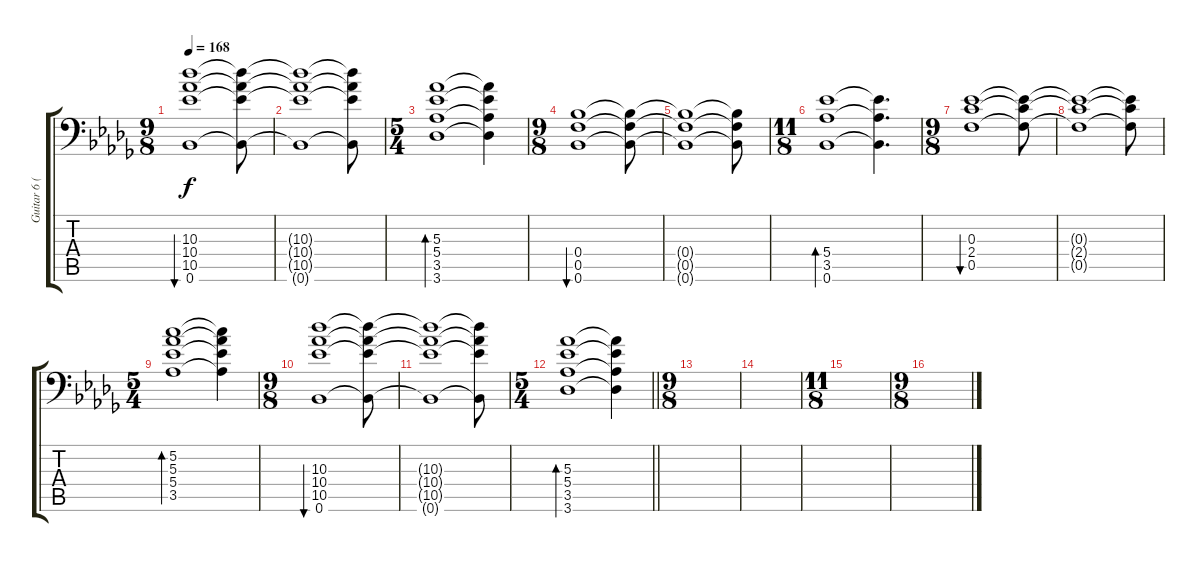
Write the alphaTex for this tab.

\track ("Guitar 6 (Distort)" "Guitar 6 (") {instrument distortionguitar}
\staff {score tabs}
\tuning (C4 G3 Eb3 Bb2 F2 Bb1) {hide}
\ts (9 8)
\tempo 168
\clef f4
\ks bbminor
(10.3 10.4 10.5 0.6).1{bu 240 dy f} (10.3{t} 10.4{t} 10.5{t} 0.6{t}).8 |
(10.3{t} 10.4{t} 10.5{t} 0.6{t}).1 (10.3{t} 10.4{t} 10.5{t} 0.6{t}).8 |
\ts (5 4)
(5.3 5.4 3.5 3.6).1{bd 240} (5.3{t} 5.4{t} 3.5{t} 3.6{t}).4 |
\ts (9 8)
(0.4 0.5 0.6).1{bu 240} (0.4{t} 0.5{t} 0.6{t}).8 |
(0.4{t} 0.5{t} 0.6{t}).1 (0.4{t} 0.5{t} 0.6{t}).8 |
\ts (11 8)
(5.4 3.5 0.6).1{bd 240} (5.4{t} 3.5{t} 0.6{t}).4{d} |
\ts (9 8)
(0.3 2.4 0.5).1{bu 240} (0.3{t} 2.4{t} 0.5{t}).8 |
(0.3{t} 2.4{t} 0.5{t}).1 (0.3{t} 2.4{t} 0.5{t}).8 |
\ts (5 4)
(5.2 5.3 5.4 3.5).1{bd 240} (5.2{t} 5.3{t} 5.4{t} 3.5{t}).4 |
\ts (9 8)
(10.3 10.4 10.5 0.6).1{bu 240} (10.3{t} 10.4{t} 10.5{t} 0.6{t}).8 |
(10.3{t} 10.4{t} 10.5{t} 0.6{t}).1 (10.3{t} 10.4{t} 10.5{t} 0.6{t}).8 |
\ts (5 4)
\barLineRight lightlight
(5.3 5.4 3.5 3.6).1{bd 240} (5.3{t} 5.4{t} 3.5{t} 3.6{t}).4 |
\ts (9 8)
|
|
\ts (11 8)
|
\ts (9 8)
